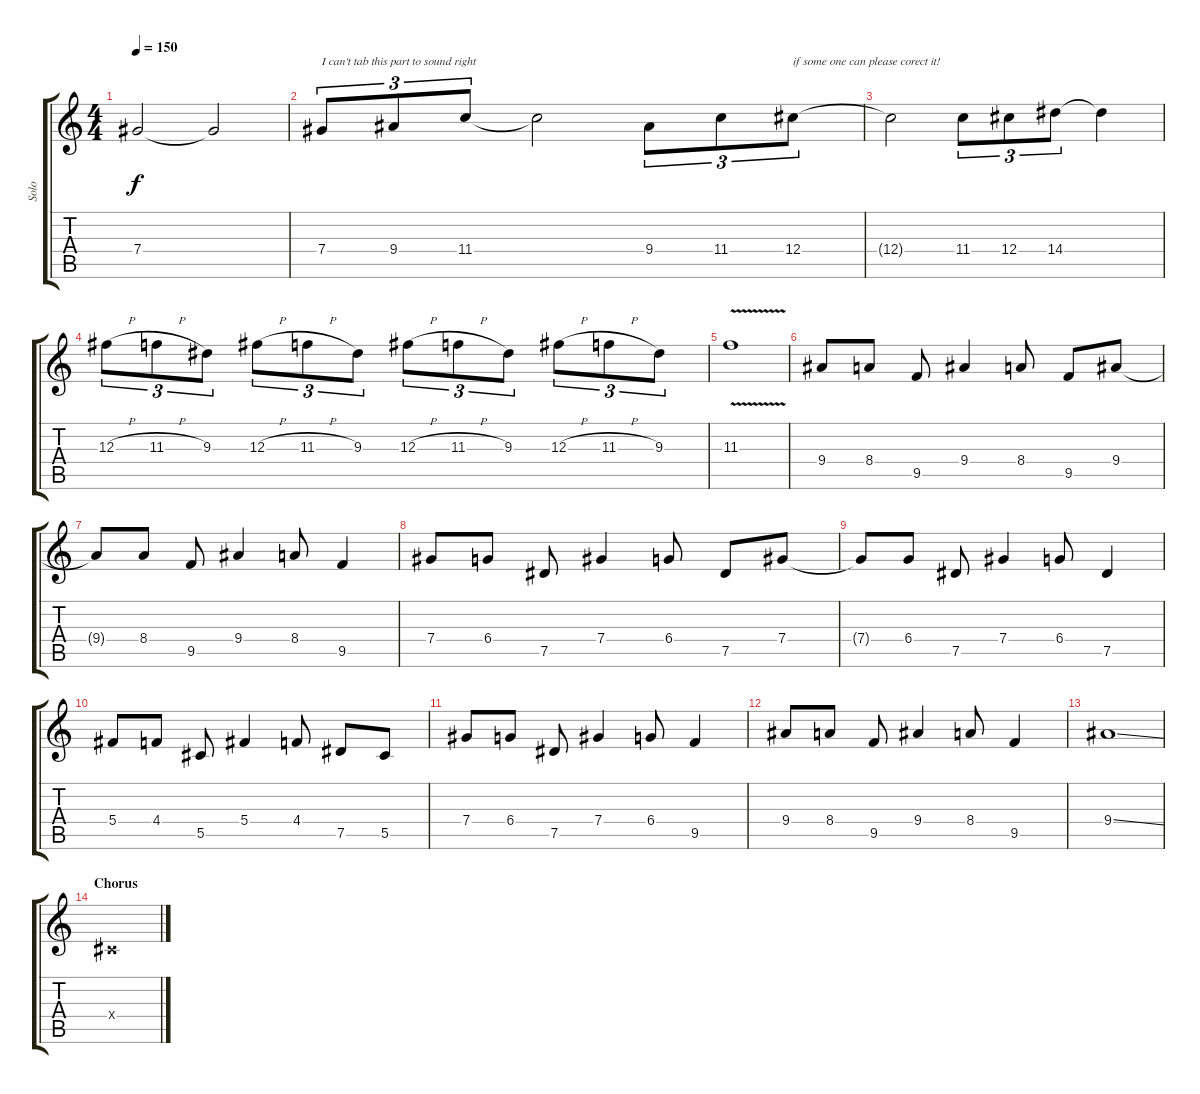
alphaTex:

\track ("Solo" "Solo") {instrument distortionguitar}
\staff {score tabs}
\tuning (Eb4 Bb3 Gb3 Db3 Ab2 Eb2) {hide}
\ts (4 4)
\tempo 150
\clef g2
\ks c
7.4{t}.2{dy f} 7.4{t}.2 |
7.4.8{tu (3 2) txt "I can't tab this part to sound right"} 9.4.8{tu (3 2)} 11.4.8{tu (3 2)} 11.4{t}.2 9.4.8{tu (3 2)} 11.4.8{tu (3 2)} 12.4.8{tu (3 2) txt "if some one can please corect it!"} |
12.4{t}.2 11.4.8{tu (3 2)} 12.4.8{tu (3 2)} 14.4.8{tu (3 2)} 14.4{t}.4 |
12.3{h}.8{tu (3 2)} 11.3{h}.8{tu (3 2)} 9.3.8{tu (3 2)} 12.3{h}.8{tu (3 2)} 11.3{h}.8{tu (3 2)} 9.3.8{tu (3 2)} 12.3{h}.8{tu (3 2)} 11.3{h}.8{tu (3 2)} 9.3.8{tu (3 2)} 12.3{h}.8{tu (3 2)} 11.3{h}.8{tu (3 2)} 9.3.8{tu (3 2)} |
11.3{v}.1 |
9.4.8 8.4.8 9.5.8 9.4.4 8.4.8 9.5.8 9.4.8 |
9.4{t}.8 8.4.8 9.5.8 9.4.4 8.4.8 9.5.4 |
7.4.8 6.4.8 7.5.8 7.4.4 6.4.8 7.5.8 7.4.8 |
7.4{t}.8 6.4.8 7.5.8 7.4.4 6.4.8 7.5.4 |
5.4.8 4.4.8 5.5.8 5.4.4 4.4.8 7.5.8 5.5.8 |
7.4.8 6.4.8 7.5.8 7.4.4 6.4.8 9.5.4 |
9.4.8 8.4.8 9.5.8 9.4.4 8.4.8 9.5.4 |
9.4{ss}.1 |
\section ("" "Chorus")
0.4{x}.1
